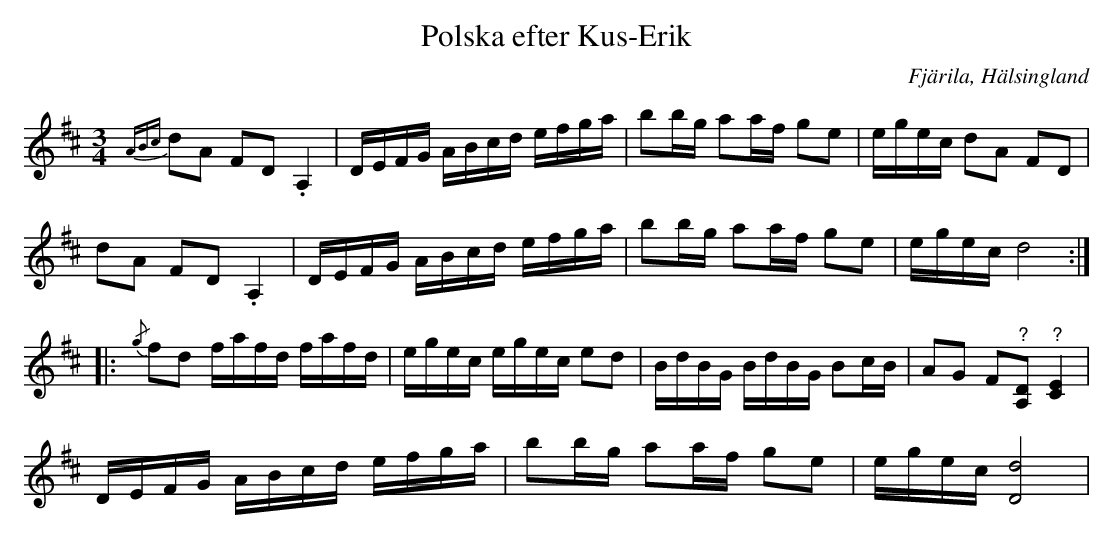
X:1
T: Polska efter Kus-Erik
O: Fjärila, Hälsingland
M: 3/4
L: 1/16
K: D
{ABc}d2A2 F2D2 .A,4 | DEFG ABcd efga | b2bg a2af g2e2 | egec d2A2 F2D2 |
d2A2 F2D2 .A,4 | DEFG ABcd efga | b2bg a2af g2e2 | egec d8 ::
{/g}f2d2 fafd fafd | egec egec e2d2 | BdBG BdBG B2cB | A2G2 F2"^?"[DA,]2 "^?"[EC]4 |
DEFG ABcd efga | b2bg a2af g2e2 | egec [dD]8 |
